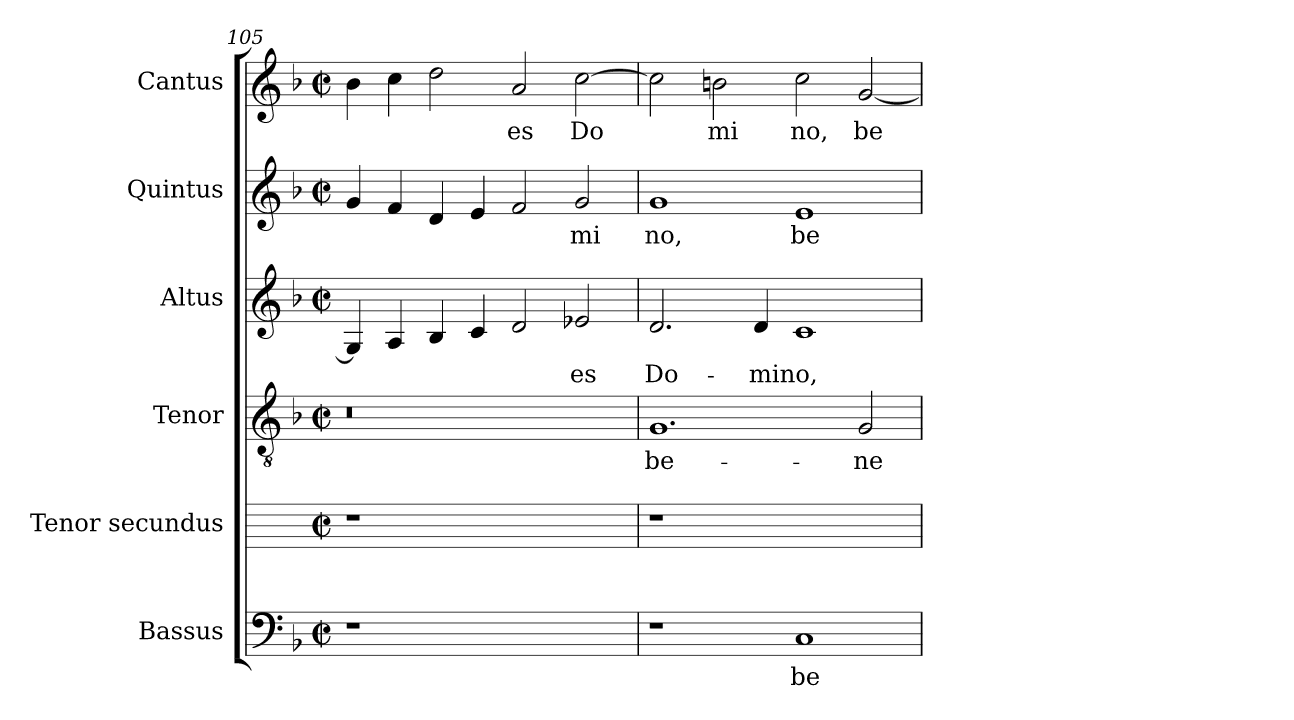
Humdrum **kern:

**kern	**text	**kern	**kern	**text	**kern	**text	**kern	**text	**kern	**text
*part6	*part6	*part5	*part4	*part4	*part3	*part3	*part2	*part2	*part1	*part1
*staff6	*staff6	*staff5	*staff4	*staff4	*staff3	*staff3	*staff2	*staff2	*staff1	*staff1
*I"Bassus	*	*I"Tenor  secundus	*I"Tenor	*	*I"Altus	*	*I"Quintus	*	*I"Cantus	*
*I'B	*	*	*I'T	*	*I'A	*	*I'Q	*	*I'C	*
*clefF4	*	*	*clefGv2	*	*clefG2	*	*clefG2	*	*clefG2	*
*k[b-]	*	*k[]	*k[b-]	*	*k[b-]	*	*k[b-]	*	*k[b-]	*
*F:	*	*C:	*F:	*	*F:	*	*F:	*	*F:	*
*M2/2	*	*M2/2	*M2/2	*	*M2/2	*	*M2/2	*	*M2/2	*
*met(c|)	*	*met(c|)	*met(c|)	*	*met(c|)	*	*met(c|)	*	*met(c|)	*
=105	=105	=105	=105	=105	=105	=105	=105	=105	=105	=105
!	!	!	!	!	!	!LO:LY:b:cj	!	!LO:LY:b:cj	!	!LO:LY:b:cj
1r	.	1r	0r	.	4G/]	--	4g/	.	4b-\	.
!	!	!	!	!	!	!LO:LY:b:cj	!	!LO:LY:b:cj	!	!LO:LY:b:cj
.	.	.	.	.	4A/	--	4f/	.	4cc\	.
!	!	!	!	!	!	!LO:LY:b:cj	!	!LO:LY:b:cj	!	!LO:LY:b:cj
.	.	.	.	.	4B-/	--	4d/	.	2dd\	.
!	!	!	!	!	!	!LO:LY:b:cj	!	!LO:LY:b:cj	!	!
.	.	.	.	.	4c/	--	4e/	.	.	.
!	!	!	!	!	!	!LO:LY:b:cj	!	!LO:LY:b:cj	!	!LO:LY:b:cj
1ryy	.	1ryy	.	.	2d/	--	2f/	.	2a/	es
!	!	!	!	!	!	!LO:LY:b:cj	!	!LO:LY:b:cj	!	!LO:LY:b:cj
.	.	.	.	.	2e-X/	-es	2g/	mi	[>2cc\	Do
=106	=106	=106	=106	=106	=106	=106	=106	=106	=106	=106
!	!	!	!	!LO:LY:b:cj	!	!LO:LY:b:cj	!	!LO:LY:b:cj	!	!LO:LY:b:cj
1r	.	1r	1.G	be-	2.d/	Do-	1g	no,	2cc\]	.
!	!	!	!	!	!	!	!	!	!	!LO:LY:b:cj
.	.	.	.	.	.	.	.	.	2b\	mi
!	!	!	!	!	!	!LO:LY:b:cj	!	!	!	!
.	.	.	.	.	4d/	-mino,	.	.	.	.
!	!LO:LY:b:cj	!	!	!	!	!LO:LY:b:cj	!	!LO:LY:b:cj	!	!LO:LY:b:cj
1C	be	1ryy	.	.	1c	.	1e	be	2cc\	no,
!	!	!	!	!LO:LY:b:cj	!	!	!	!	!	!LO:LY:b:cj
.	.	.	2G/	-ne-	.	.	.	.	[<2g/	be
=	=	=	=	=	=	=	=	=	=	=
*-	*-	*-	*-	*-	*-	*-	*-	*-	*-	*-
